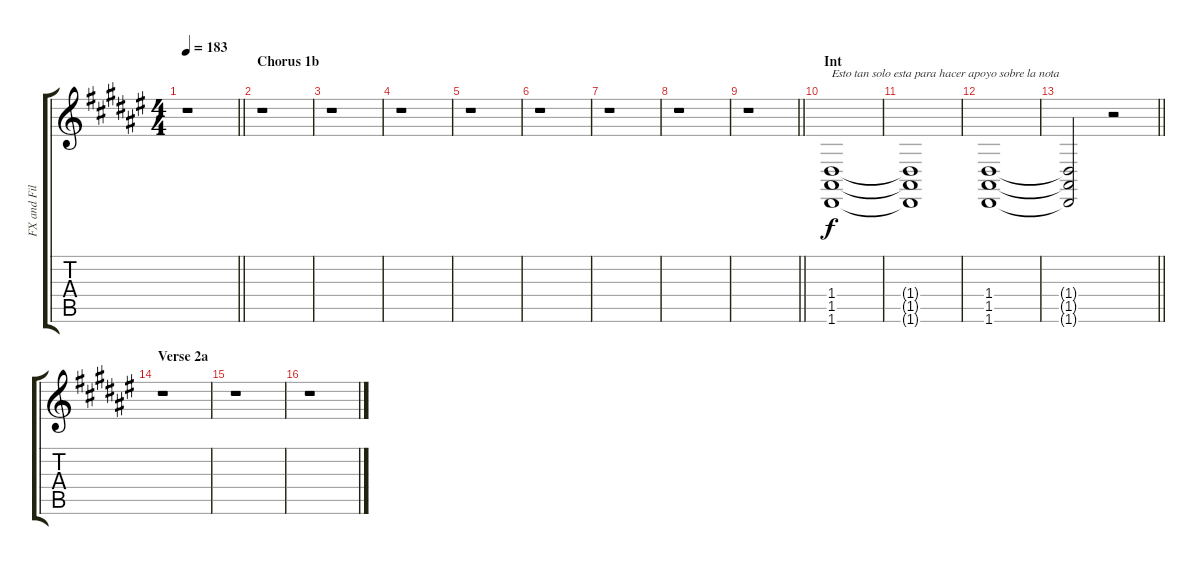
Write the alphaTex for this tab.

\track ("FX and Fills" "FX and Fil") {instrument choiraahs}
\staff {score tabs}
\tuning (E4 B3 G3 D3 A2 D2) {hide}
\ts (4 4)
\tempo 183
\clef g2
\barLineRight lightlight
\ks d#minor
r.1{dy f} |
\section ("" "Chorus 1b")
r.1 |
r.1 |
r.1 |
r.1 |
r.1 |
r.1 |
r.1 |
\barLineRight lightlight
r.1 |
\section ("" "Int")
(1.4 1.5 1.6).1{txt "Esto tan solo esta para hacer apoyo sobre la nota" volume 14 balance 8 instrument distortionguitar} |
(1.4{t} 1.5{t} 1.6{t}).1 |
(1.4 1.5 1.6).1 |
\barLineRight lightlight
(1.4{t} 1.5{t} 1.6{t}).2 r.2 |
\section ("" "Verse 2a")
r.1 |
r.1 |
r.1
